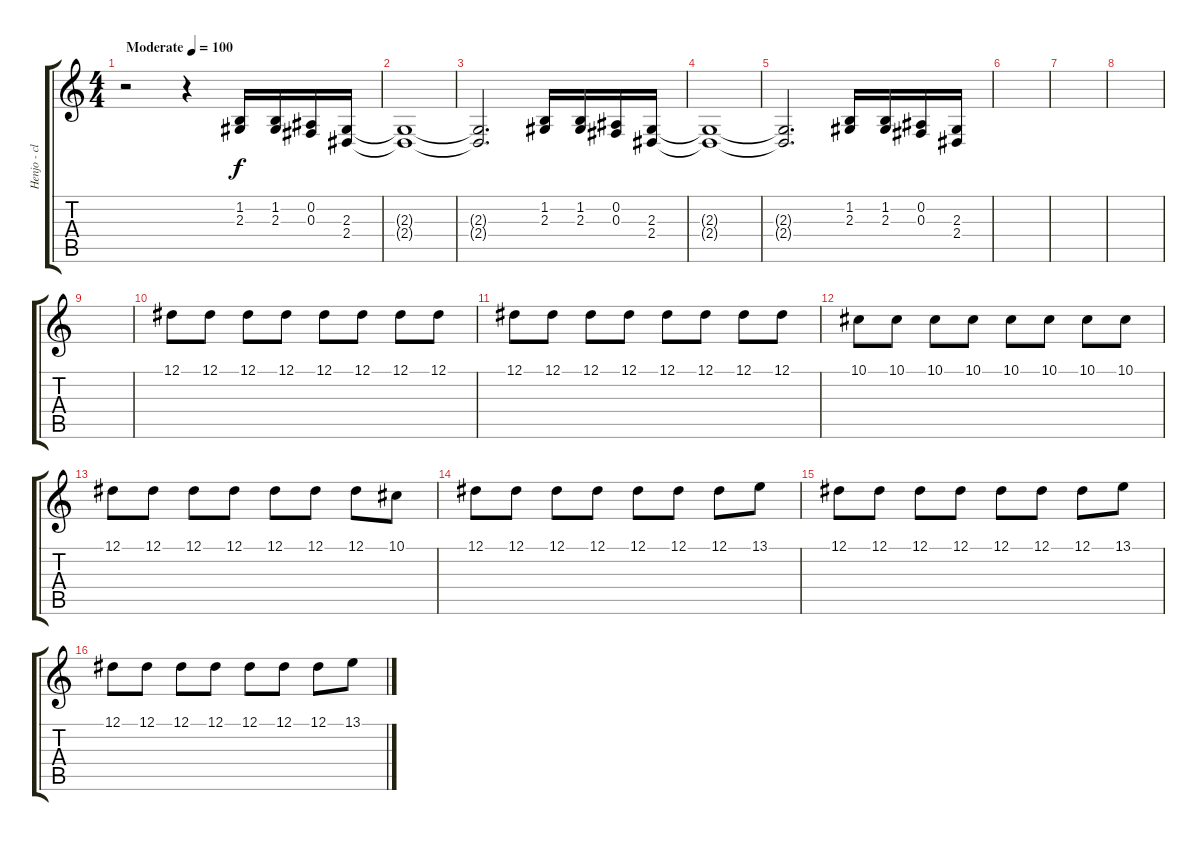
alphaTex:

\track ("Henjo - claviers" "Henjo - cl") {instrument stringensemble1}
\staff {score tabs}
\tuning (Eb4 Bb3 Gb3 Db3 Ab2 Eb2) {hide}
\ts (4 4)
\tempo (100 "Moderate")
\clef g2
\ks c
r.2{dy f instrument stringensemble1} r.4 (1.2 2.3).16 (1.2 2.3).16 (0.2 0.3).16 (2.3 2.4).16 |
(2.3{t} 2.4{t}).1 |
(2.3{t} 2.4{t}).2{d} (1.2 2.3).16 (1.2 2.3).16 (0.2 0.3).16 (2.3 2.4).16 |
(2.3{t} 2.4{t}).1 |
(2.3{t} 2.4{t}).2{d} (1.2 2.3).16 (1.2 2.3).16 (0.2 0.3).16 (2.3 2.4).16 |
|
|
|
|
12.1.8 12.1.8 12.1.8 12.1.8 12.1.8 12.1.8 12.1.8 12.1.8 |
12.1.8 12.1.8 12.1.8 12.1.8 12.1.8 12.1.8 12.1.8 12.1.8 |
10.1.8 10.1.8 10.1.8 10.1.8 10.1.8 10.1.8 10.1.8 10.1.8 |
12.1.8 12.1.8 12.1.8 12.1.8 12.1.8 12.1.8 12.1.8 10.1.8 |
12.1.8 12.1.8 12.1.8 12.1.8 12.1.8 12.1.8 12.1.8 13.1.8 |
12.1.8 12.1.8 12.1.8 12.1.8 12.1.8 12.1.8 12.1.8 13.1.8 |
12.1.8 12.1.8 12.1.8 12.1.8 12.1.8 12.1.8 12.1.8 13.1.8
